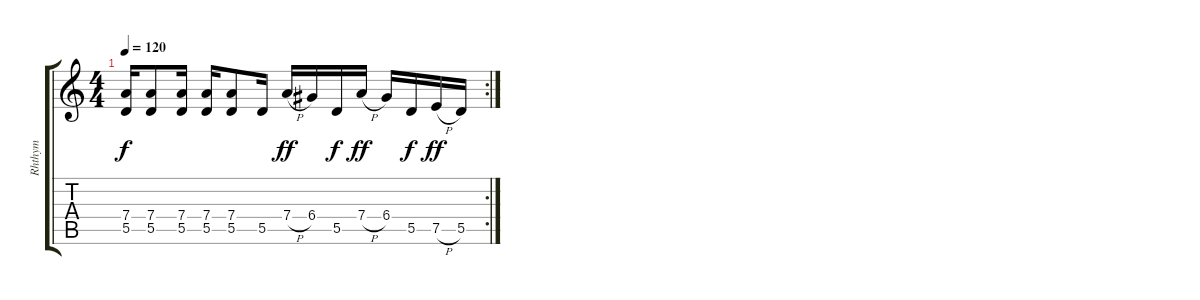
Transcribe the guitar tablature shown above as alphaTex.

\track ("Rhthym" "Rhthym") {instrument distortionguitar}
\staff {score tabs}
\tuning (E4 B3 G3 D3 A2 E2) {hide}
\rc 2
\ts (4 4)
\tempo 120
\clef g2
\ks c
(7.4 5.5).16{dy f} (7.4 5.5).8 (7.4 5.5).16 (7.4 5.5).16 (7.4 5.5).8 5.5.16 7.4{h}.16{dy ff} 6.4.16 5.5.16{dy f} 7.4{h}.16{dy ff} 6.4.16 5.5.16{dy f} 7.5{h}.16{dy ff} 5.5.16
